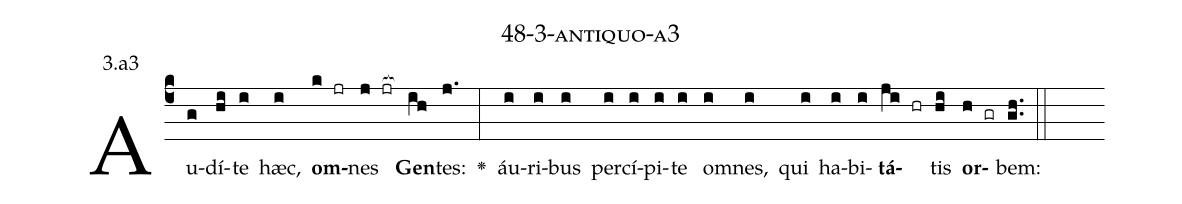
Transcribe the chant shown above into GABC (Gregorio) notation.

name: 48-3-antiquo-a3;
annotation: 3.a3;
%%
(c4)Au(g)dí(hi)te(i) hæc,(i) <b>om</b>(k jr)nes(j jr[ocb:1{]) <b>Gen</b>(ih[ocb:0}])tes:(j.) <v>\greheightstar</v>(:) áu(i)ri(i)bus(i) per(i)cí(i)pi(i)te(i) om(i)nes,(i) qui(i) ha(i)bi(i)<b>tá</b>(ji hr)tis(hi) <b>or</b>(h gr)bem:(gh..) (::)


%E(i) u(i) o(ji) u(hi) a(h) e.(gh..) (::)
